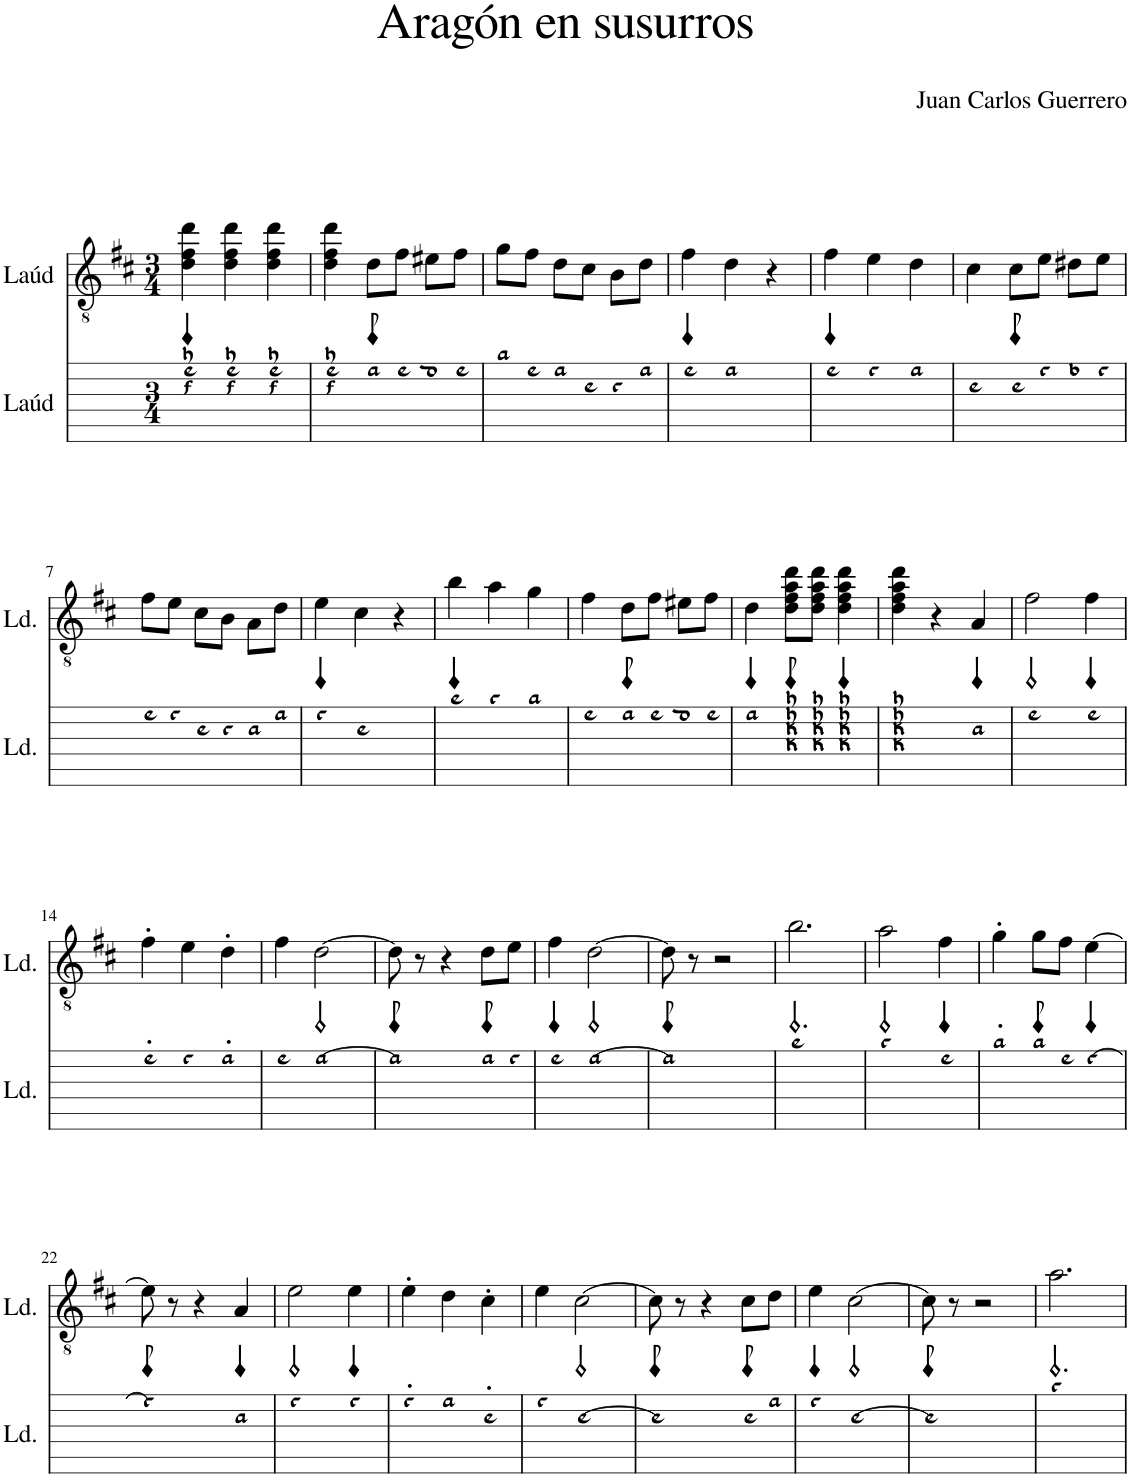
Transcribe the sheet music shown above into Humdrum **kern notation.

**kern	**kern
*part2	*part1
*staff2	*staff1
*I"Laúd	*I"Laúd
*I'Ld.	*I'Ld.
*stria6	*
*	*clefGv2
*k[f#c#]	*k[f#c#]
*M3/4	*M3/4
=1	=1
4d 4f# 4dd	4d\ 4f#\ 4dd\
4d 4f# 4dd	4d\ 4f#\ 4dd\
4d 4f# 4dd	4d\ 4f#\ 4dd\
=2	=2
4d 4f# 4dd	4d\ 4f#\ 4dd\
8dL	8d\L
8f#J	8f#\J
8e#XL	8e#X\L
8f#J	8f#\J
=3	=3
8gL	8g\L
8f#J	8f#\J
8dL	8d\L
8c#J	8c#\J
8BL	8B\L
8dJ	8d\J
=4	=4
4f#	4f#\
4d	4d\
4r	4r
=5	=5
4f#	4f#\
4e	4e\
4d	4d\
=6	=6
4c#	4c#\
8c#L	8c#\L
8eJ	8e\J
8d#XL	8d#X\L
8eJ	8e\J
!!LO:LB:g=z
=7	=7
8f#L	8f#\L
8eJ	8e\J
8c#L	8c#\L
8BJ	8B\J
8AL	8A\L
8dJ	8d\J
=8	=8
4e	4e\
4c#	4c#\
4r	4r
=9	=9
4b	4b\
4a	4a\
4g	4g\
=10	=10
4f#	4f#\
8dL	8d\L
8f#J	8f#\J
8e#XL	8e#X\L
8f#J	8f#\J
=11	=11
4d	4d\
8d\ 8f#\ 8a\ 8dd\L	8d\ 8f#\ 8a\ 8dd\L
8d\ 8f#\ 8a\ 8dd\J	8d\ 8f#\ 8a\ 8dd\J
4d 4f# 4a 4dd	4d\ 4f#\ 4a\ 4dd\
=12	=12
4d 4f# 4a 4dd	4d\ 4f#\ 4a\ 4dd\
4r	4r
4A	4A/
=13	=13
2f#	2f#\
4f#	4f#\
!!LO:LB:g=z
=14	=14
4f#'	4f#'\
4e	4e\
4d'	4d'\
=15	=15
4f#	4f#\
[2d	[2d\
=16	=16
8d]	8d\]
8r	8r
4r	4r
8dL	8d\L
8eJ	8e\J
=17	=17
4f#	4f#\
[2d	[2d\
=18	=18
8d]	8d\]
8r	8r
2r	2r
=19	=19
2.b	2.b\
=20	=20
2a	2a\
4f#	4f#\
=21	=21
4g'	4g'\
8gL	8g\L
8f#J	8f#\J
[4e	[4e\
!!LO:LB:g=z
=22	=22
8e]	8e\]
8r	8r
4r	4r
4A	4A/
=23	=23
2e	2e\
4e	4e\
=24	=24
4e'	4e'\
4d	4d\
4c#'	4c#'\
=25	=25
4e	4e\
[2c#	[2c#\
=26	=26
8c#]	8c#\]
8r	8r
4r	4r
8c#L	8c#\L
8dJ	8d\J
=27	=27
4e	4e\
[2c#	[2c#\
=28	=28
8c#]	8c#\]
8r	8r
2r	2r
=29	=29
2.a	2.a\
=	=
*-	*-
